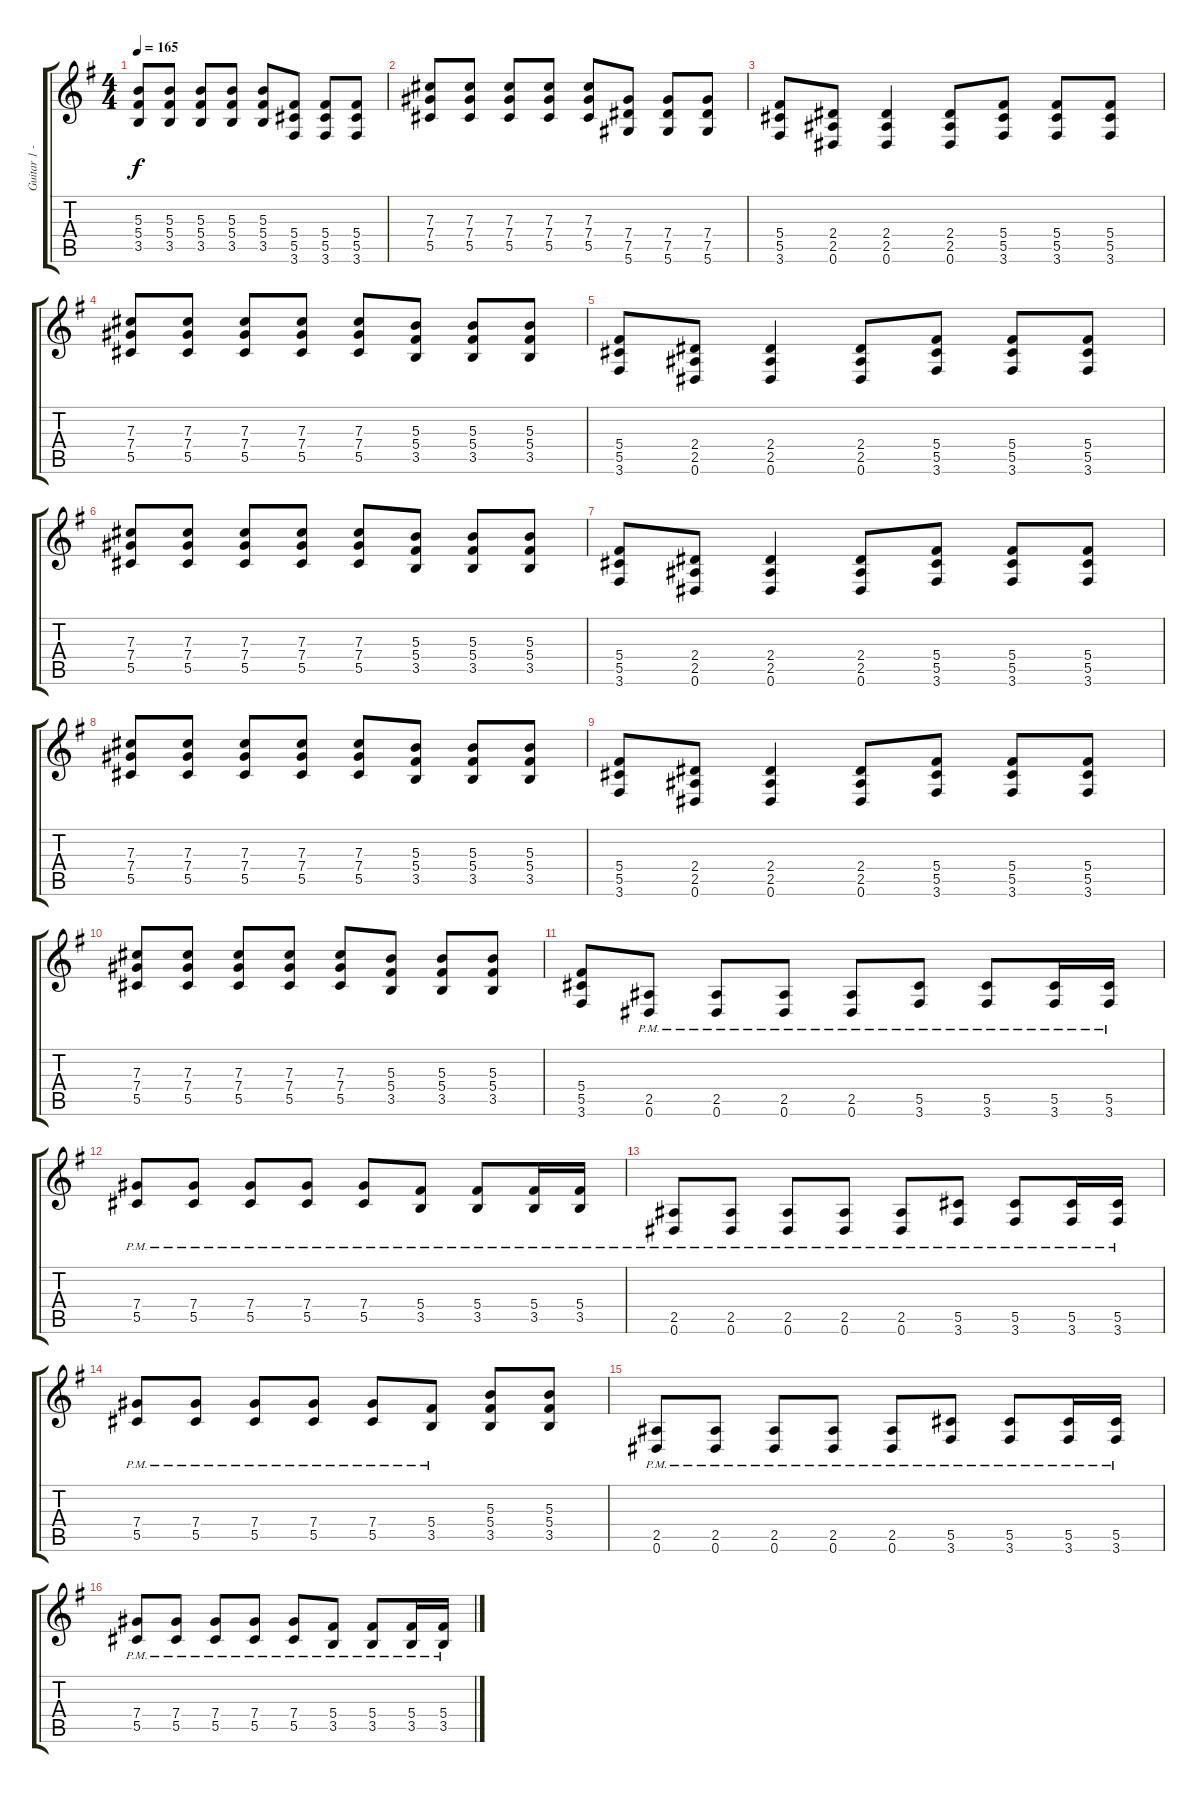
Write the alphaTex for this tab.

\track ("Guitar 1 - Brett Gurewitz" "Guitar 1 -") {instrument distortionguitar}
\staff {score tabs}
\tuning (Eb4 Bb3 Gb3 Db3 Ab2 Eb2) {hide}
\ts (4 4)
\tempo 165
\clef g2
\ks g
(5.3 5.4 3.5).8{dy f instrument distortionguitar} (5.3 5.4 3.5).8 (5.3 5.4 3.5).8 (5.3 5.4 3.5).8 (5.3 5.4 3.5).8 (5.4 5.5 3.6).8 (5.4 5.5 3.6).8 (5.4 5.5 3.6).8 |
(7.3 7.4 5.5).8 (7.3 7.4 5.5).8 (7.3 7.4 5.5).8 (7.3 7.4 5.5).8 (7.3 7.4 5.5).8 (7.4 7.5 5.6).8 (7.4 7.5 5.6).8 (7.4 7.5 5.6).8 |
(5.4 5.5 3.6).8 (2.4 2.5 0.6).8 (2.4 2.5 0.6).4 (2.4 2.5 0.6).8 (5.4 5.5 3.6).8 (5.4 5.5 3.6).8 (5.4 5.5 3.6).8 |
(7.3 7.4 5.5).8 (7.3 7.4 5.5).8 (7.3 7.4 5.5).8 (7.3 7.4 5.5).8 (7.3 7.4 5.5).8 (5.3 5.4 3.5).8 (5.3 5.4 3.5).8 (5.3 5.4 3.5).8 |
(5.4 5.5 3.6).8 (2.4 2.5 0.6).8 (2.4 2.5 0.6).4 (2.4 2.5 0.6).8 (5.4 5.5 3.6).8 (5.4 5.5 3.6).8 (5.4 5.5 3.6).8 |
(7.3 7.4 5.5).8 (7.3 7.4 5.5).8 (7.3 7.4 5.5).8 (7.3 7.4 5.5).8 (7.3 7.4 5.5).8 (5.3 5.4 3.5).8 (5.3 5.4 3.5).8 (5.3 5.4 3.5).8 |
(5.4 5.5 3.6).8 (2.4 2.5 0.6).8 (2.4 2.5 0.6).4 (2.4 2.5 0.6).8 (5.4 5.5 3.6).8 (5.4 5.5 3.6).8 (5.4 5.5 3.6).8 |
(7.3 7.4 5.5).8 (7.3 7.4 5.5).8 (7.3 7.4 5.5).8 (7.3 7.4 5.5).8 (7.3 7.4 5.5).8 (5.3 5.4 3.5).8 (5.3 5.4 3.5).8 (5.3 5.4 3.5).8 |
(5.4 5.5 3.6).8 (2.4 2.5 0.6).8 (2.4 2.5 0.6).4 (2.4 2.5 0.6).8 (5.4 5.5 3.6).8 (5.4 5.5 3.6).8 (5.4 5.5 3.6).8 |
(7.3 7.4 5.5).8 (7.3 7.4 5.5).8 (7.3 7.4 5.5).8 (7.3 7.4 5.5).8 (7.3 7.4 5.5).8 (5.3 5.4 3.5).8 (5.3 5.4 3.5).8 (5.3 5.4 3.5).8 |
(5.4 5.5 3.6).8 (2.5{pm} 0.6{pm}).8 (2.5{pm} 0.6{pm}).8 (2.5{pm} 0.6{pm}).8 (2.5{pm} 0.6{pm}).8 (5.5{pm} 3.6{pm}).8 (5.5{pm} 3.6{pm}).8 (5.5{pm} 3.6{pm}).16 (5.5{pm} 3.6{pm}).16 |
(7.4{pm} 5.5{pm}).8 (7.4{pm} 5.5{pm}).8 (7.4{pm} 5.5{pm}).8 (7.4{pm} 5.5{pm}).8 (7.4{pm} 5.5{pm}).8 (5.4{pm} 3.5{pm}).8 (5.4{pm} 3.5{pm}).8 (5.4{pm} 3.5{pm}).16 (5.4{pm} 3.5{pm}).16 |
(2.5{pm} 0.6{pm}).8 (2.5{pm} 0.6{pm}).8 (2.5{pm} 0.6{pm}).8 (2.5{pm} 0.6{pm}).8 (2.5{pm} 0.6{pm}).8 (5.5{pm} 3.6{pm}).8 (5.5{pm} 3.6{pm}).8 (5.5{pm} 3.6{pm}).16 (5.5{pm} 3.6{pm}).16 |
(7.4{pm} 5.5{pm}).8 (7.4{pm} 5.5{pm}).8 (7.4{pm} 5.5{pm}).8 (7.4{pm} 5.5{pm}).8 (7.4{pm} 5.5{pm}).8 (5.4{pm} 3.5{pm}).8 (5.3 5.4 3.5).8 (5.3 5.4 3.5).8 |
(2.5{pm} 0.6{pm}).8 (2.5{pm} 0.6{pm}).8 (2.5{pm} 0.6{pm}).8 (2.5{pm} 0.6{pm}).8 (2.5{pm} 0.6{pm}).8 (5.5{pm} 3.6{pm}).8 (5.5{pm} 3.6{pm}).8 (5.5{pm} 3.6{pm}).16 (5.5{pm} 3.6{pm}).16 |
(7.4{pm} 5.5{pm}).8 (7.4{pm} 5.5{pm}).8 (7.4{pm} 5.5{pm}).8 (7.4{pm} 5.5{pm}).8 (7.4{pm} 5.5{pm}).8 (5.4{pm} 3.5{pm}).8 (5.4{pm} 3.5{pm}).8 (5.4{pm} 3.5{pm}).16 (5.4{pm} 3.5{pm}).16
